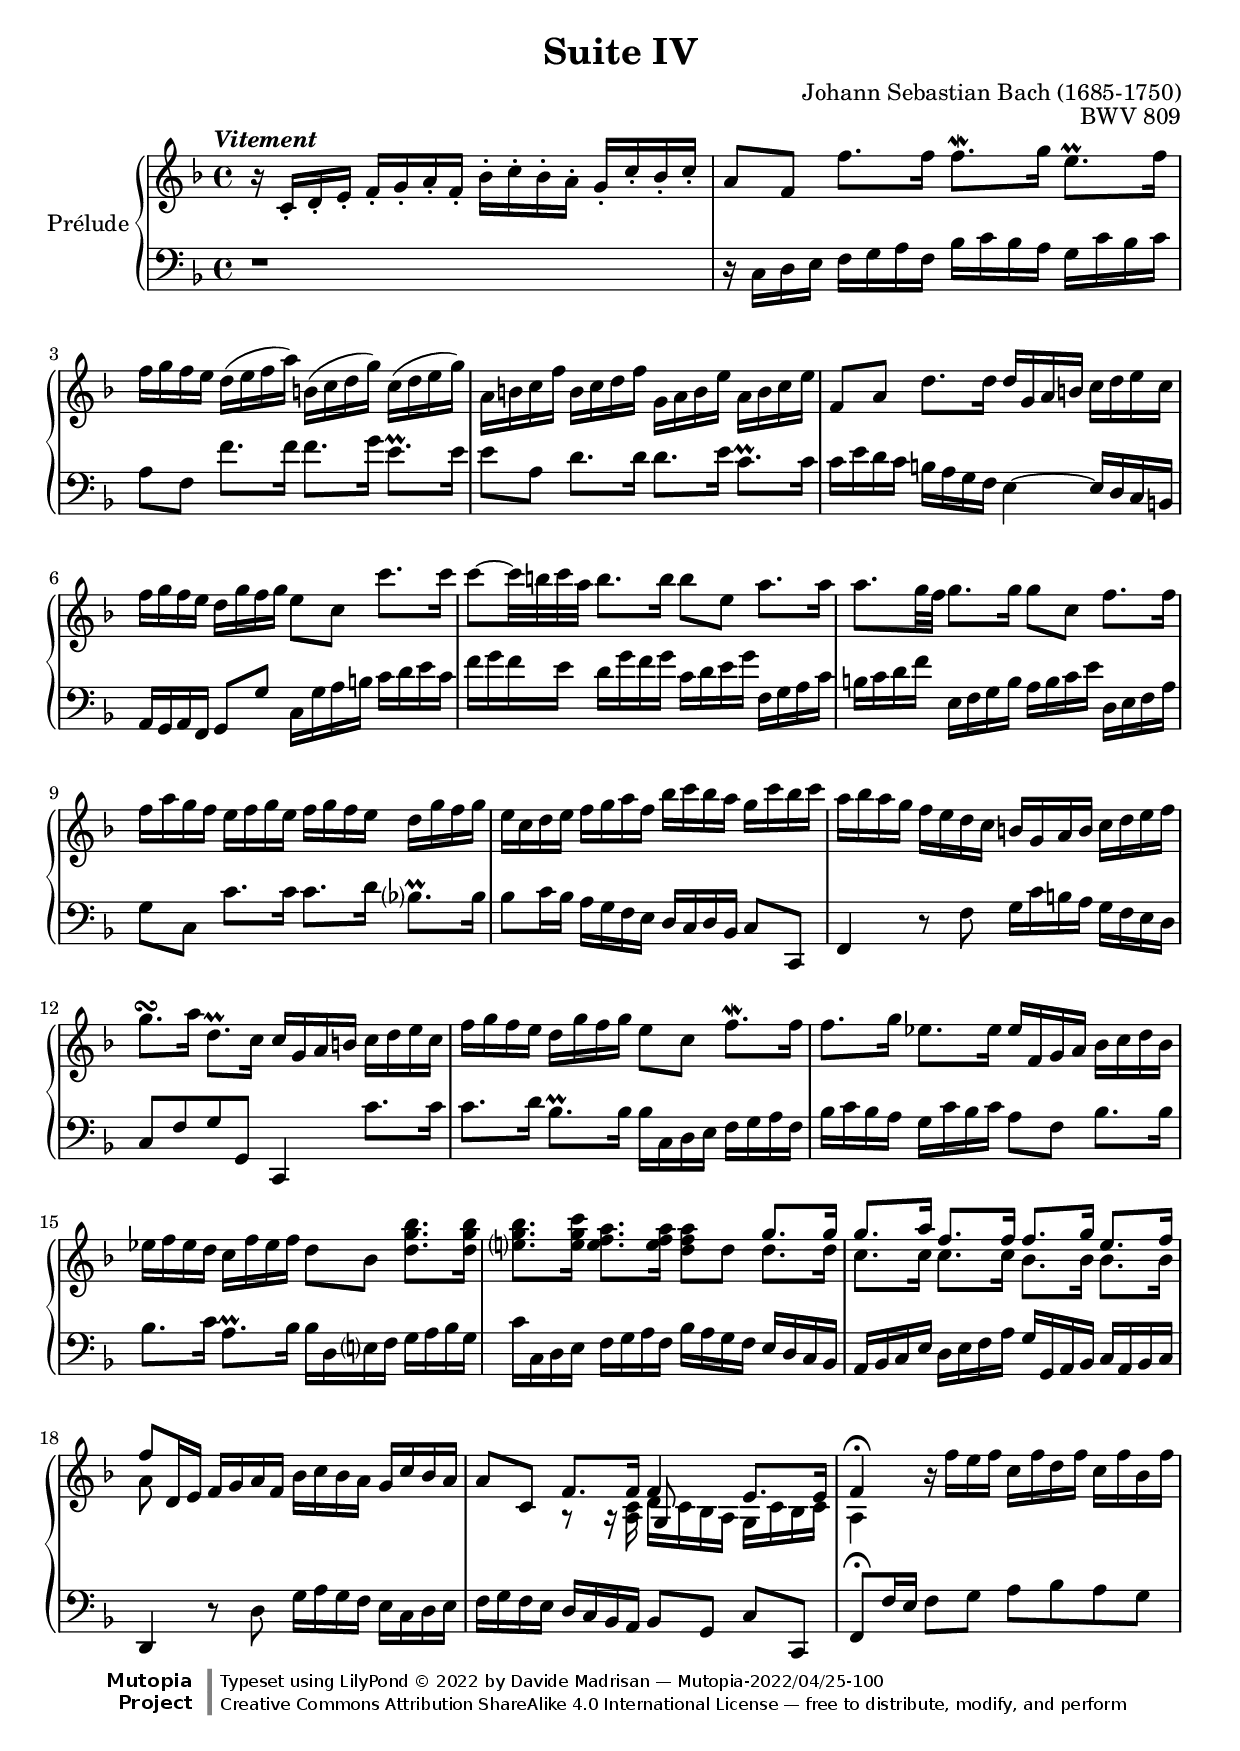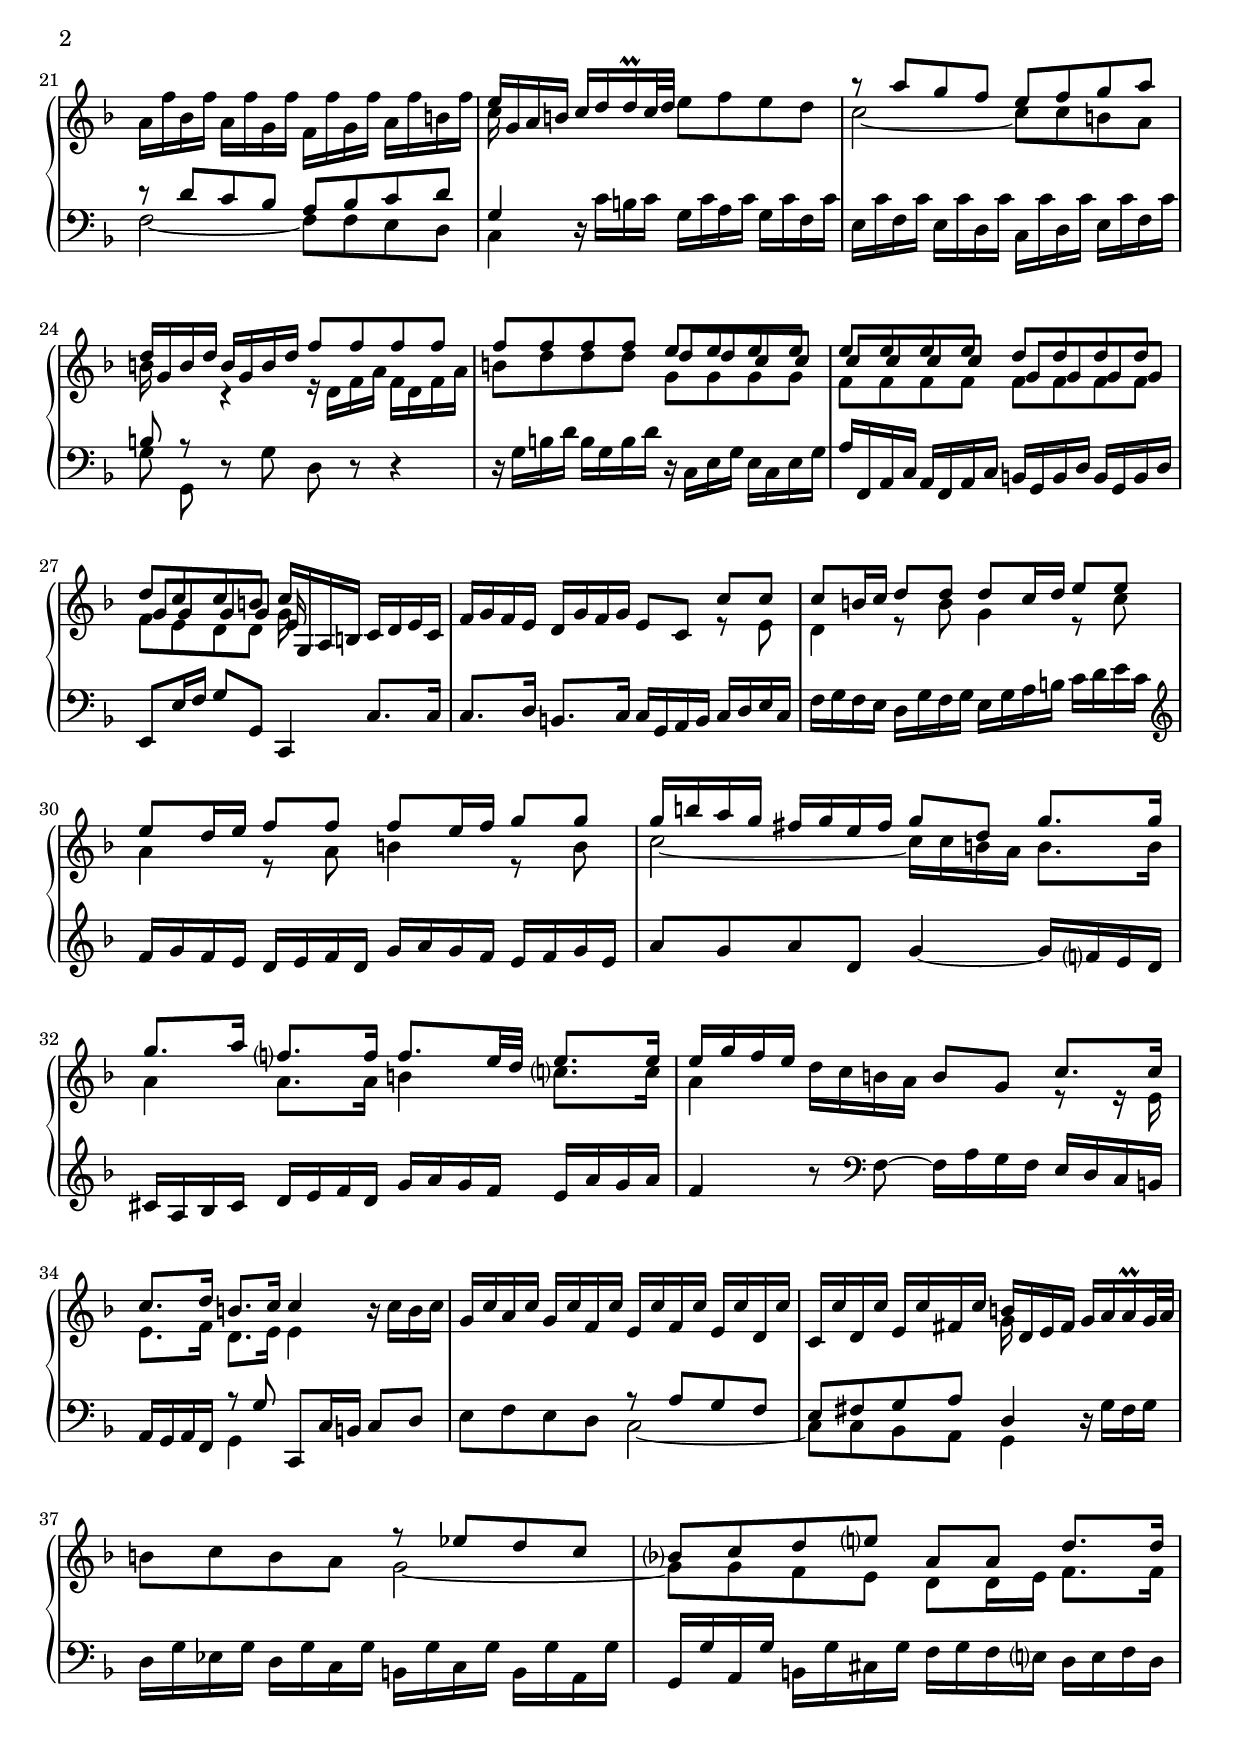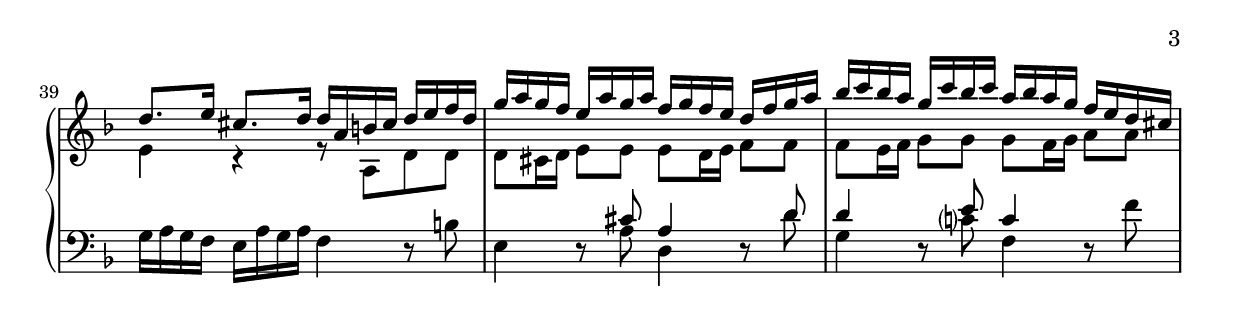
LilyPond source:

\version "2.23.7"

Global = {
   \key f \major
   \time 4/4
}

VoiceI = \relative c' {
   \tempo \markup { \italic Vitement }
   | r16 c-. d-. e-.  f-. g-. a-. f-.  bes-. c-. bes-. a-.  g-. c-. bes-. c-.
   | a8[f]  f'8.[f16]  f8.\mordent[g16]  e8.\prall[f16]
   | f16[g f e]  d([e f a])  b,([c d g])  c,([d e g])
   | a,16 b c f  b, c d f  g, a b e  a, b c e
   %5
   | f,8[a]  d8.[d16]  d16 g, a b  c d e c
   | f16 g f e  d g f g  e8 c  c'8. c16
   | c8~[c32 b c a]  b8.b16  b8 e,  a8. a16
   | a8.[g32 f]  g8.g16  g8 c,  f8.f16
   | f16 a g f  e f g e  f g f e  d g f g
   %10
   | e c d e  f g a f  bes c bes a  g c bes c
   | a bes a g  f e d c  b g a b  c d e f
   | g8.\turn[a16]  d,8.\prall[c16]  c16 g a b  c d e c
   | f g f e  d g f g  e8 c  f8.\mordent[f16]
   | f8.g16  ees8.ees16  ees f, g a  bes c d bes
   %15
   | ees f ees d  c f ees f  d8 bes  <d g bes>8.<d g bes>16
   | <e g bes>8.<e g c>16  <e f a>8.<e f a>16  <d f a>8<d>8 << { g8. g16 } \\ { d8. d16 } >>
   | << { g8. a16 } \\ { c,8. c16 } >>  << { f8. f16 } \\ { c8. c16 } >>  << { f8. g16 } \\ { bes,8. bes16 } >>  << { e8. f16  } \\ {{ bes,8. bes16 }} >>
   | << { f'8 d,16 e } \\ a8 >>  f16 g a f  bes c bes a  g c bes a
   | a8 c,  << { f8. f16 } \\ { r8 r16 <c a> } >>  << f4 \\ { d16 c bes a } \\ g8 >>  << { e'8.e16 } \\ { g,16 c bes c } >>
   %20
   | << f4\fermata \\ a,4 >>  r16 f'' e f  c f d f  c f bes, f'
   | a, f' bes, f'  a, f' g, f'  f, f' g, f'  a, f' b, f'
   | << { e16 g, a b  c d d\prall c32d } \\ c16 >>  e8 f e d
   | << { r8 a' g f  e8 f g a } \\ { c,2~  c8 c b a } >>
   | << { d16 g, b d } \\ b16>>  << { b g b d } \\ r4 >>  << { f8 f  f f } \\ { r16 d, f a  f d f a } >>
   %25
   | << { f'8 f f f } \\ { b, d d d } >>  << { e e e e } \\ { g, g g g } \\ { d' d c c } >>
   | << { e e e e } \\ { f, f f f } \\ { c' c c c } >>  << { d d d d } \\ { f, f f f } \\ { g g g g } >>
   | << { d' c c b } \\ { f e d d } \\ { g g g g } >>  << { c16 g, a b } \\ { g' } \\ { e } >>  c16 d e c
   | f g f e  d g f g  e8 c  << { c' c } \\ { r8 e, } >>
   | << { c'8 b16 c } \\ d,4 >>  << { d'8 d } \\ { r8 b } >>  << { d8 c16 d } \\ g,4 >>  << { e'8 e } \\ { r8 c } >>
   %30
   | << { e8 d16 e } \\ a,4 >>  << { f'8 f } \\ { r8 a, } >>  << { f'8 e16 f } \\ b,4 >>  << { g'8 g } \\ { r8 b, } >>
   | << { g'16 b a g  fis g e fis } \\ c2~ >>  << { g'8 d } \\ { c16 c b a } >>  << { g'8. g16  } \\ { b,8. b16 } >>
   | << { g'8. a16 } \\ a,4 >>  << { f'8. f16 } \\ { a,8. a16 } >>  << { f'8. e32 d } \\ b!4 >>  << { e8. e16 } \\ { c8. c16 } >>
   | << { e16 g f e } \\ a,4 >>  d16 c b a  b8 g  << { c8. c16 } \\ { r8 r16 e, } >>
   | << { c'8. d16 } \\ { e,8. f16 } >>  << { b8. c16 } \\ { d,8. e16 } >>  << c'4 \\ e,4 >>  r16 c' b c
   %35
   | g16 c a c  g c f, c'  e, c' f, c'  e, c' d, c'
   | c,16 c' d, c'  e, c' fis, c'  << { b d, e fis } \\ g16 >>  g a a\prall g32 a
   | b8 c  b a  << { r8 ees' d c } \\ g2~ >>
   | << { bes8 c  d e! } \\ { g, g  f e } >>  << { a8 a } \\ { d,8 d16 e } >>  << { d'8. d16 } \\ { f,8. f16 } >>
   | << { d'8. e16 } \\ e,4 >>  << { cis'8. d16 } \\ r4 >>  << { d16 a b! cis  d e f d } \\ { r8 a,  d d } >>
   %40
   | << { g'16 a g f  e a g a  f g f e  d f g a } \\ { d,,8 cis16 d  e8 e  e d16 e  f8 f } >>
   | << { bes'16 c bes a  g c bes c  a bes a g  f e d cis } \\ { f,8 e16 f  g8 g  g f16 g  a8 a } >>

% la si do re mi fa sol
%  a b  c  d  e  f  g
}

VoiceII = \relative c {
   | r1
   | r16 c d e  f g a f  bes c bes a  g c bes c
   | a8 f  f'8.[f16]  f8.[g16]  e8.\prall[e16]
   | e8 a,  d8.[d16]  d8.[e16]  c8.\prall[c16]
   %5
   | c16 e d c  b a g f  e4~  e16 d c b
   | a g a f  g8 g'  c,16 g' a b  c d e c
   | f16 g f e  d g f g  c, d e g  f, g a c
   | b c d f  e, f g b  a b c e  d, e f a
   | g8 c,  c'8.c16  c8.d16  bes8.\prall[bes16]
   %10
   | bes8 c16 bes  a g f e  d c d bes  c8 c,
   | f4  r8 f'  g16 c b a  g f e d
   | c8 f  g g,  c,4  c''8.c16
   | c8.d16  bes8.\prall[bes16]  bes16 c, d e  f g a f
   | bes c bes a  g c bes c  a8 f  bes8.bes16
   %15
   | bes8.c16  a8.\prall[bes16]  bes16 d, e f  g a bes g
   | c c, d e  f g a f  bes a g f  e d c bes
   | a bes c e  d e f a  g g, a bes  c a bes c
   | d,4  r8 d'8  g16 a g f  e c d e
   | f g f e  d c bes a  bes8[g]  c[c,]
   %20
   | f8\fermata f'16 e  f8 g  a bes  a g
   | << { r8 d' c bes  a bes c d } \\ { f,2~  f8 f e d } >>
   | << g4 \\ c, >>  r16 c' b c  g c a c  g c f, c'
   | e, c' f, c'  e, c' d, c'  c, c' d, c'  e, c' f, c'
   | << { b8 r } \\ { g g, } >>  r8 g'  d r  r4
   %25
   | r16 g b d  b g b d  r c, e g  e c e g
   | a f, a c  a f a c  b g b d  b g b d
   | e,8 e'16 f  g8 g,  c,4  c'8. c16
   | c8. d16  b8. c16  c g a b  c d e c
   | f g f e  d g f g  e g a b  c d e c
   %30
   | \clef "violin" f g f e  d e f d  g a g f  e f g e
   | a8 g  a d,  g4~  g16 f! e d
   | cis a bes cis  d e f d  g a g f  e a g a
   | f4  r8 \clef "bass" f,~  f16 a g f  e d c b
   | a g a f  << { r8 g' } \\ g,4 >> c,8 c'16 b  c8 d
   %35
   | e8 f  e d  << { r8 a' g f } \\ c2~ >>
   | << { e8 fis g a } \\ { c, c bes a } >>  << d4 \\ g, >>  r16 g' fis g
   | d g ees g  d g c, g'  b, g' c, g'  b, g' a, g'
   | g,16 g' a, g'  b, g' cis, g'  f g f e  d e f d
   | g16 a g f  e a g a  f4  r8 b
   %40
   | e,4  r8 << cis'8 \\ a >>  << a4 \\ d, >>  r8 << d'8 \\ d >>
   | << d4 \\ g, >>  r8 << e'8 \\ c >>  << c4 \\ f, >>  r8 f'

% la si do re mi fa sol
%  a b  c  d  e  f  g
}


\bookpart {
  \header {
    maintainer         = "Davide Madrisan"
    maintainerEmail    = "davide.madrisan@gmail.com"
  }
  \version "2.23.7"

\header {
  composer = "Johann Sebastian Bach (1685-1750)"
  date = "Around 1713 or 1714"

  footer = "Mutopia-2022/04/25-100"

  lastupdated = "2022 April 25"
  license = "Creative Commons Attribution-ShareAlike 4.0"
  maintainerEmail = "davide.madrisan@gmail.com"
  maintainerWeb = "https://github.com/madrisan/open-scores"

  % Extra Mutopia Information
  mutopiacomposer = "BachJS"
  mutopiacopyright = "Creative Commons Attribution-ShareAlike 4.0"
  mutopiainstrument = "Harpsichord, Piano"
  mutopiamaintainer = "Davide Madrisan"
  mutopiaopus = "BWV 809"
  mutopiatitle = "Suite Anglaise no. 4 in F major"

  opus = "BWV 809"
  title = "Suite Anglaise IV"
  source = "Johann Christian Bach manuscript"
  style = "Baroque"

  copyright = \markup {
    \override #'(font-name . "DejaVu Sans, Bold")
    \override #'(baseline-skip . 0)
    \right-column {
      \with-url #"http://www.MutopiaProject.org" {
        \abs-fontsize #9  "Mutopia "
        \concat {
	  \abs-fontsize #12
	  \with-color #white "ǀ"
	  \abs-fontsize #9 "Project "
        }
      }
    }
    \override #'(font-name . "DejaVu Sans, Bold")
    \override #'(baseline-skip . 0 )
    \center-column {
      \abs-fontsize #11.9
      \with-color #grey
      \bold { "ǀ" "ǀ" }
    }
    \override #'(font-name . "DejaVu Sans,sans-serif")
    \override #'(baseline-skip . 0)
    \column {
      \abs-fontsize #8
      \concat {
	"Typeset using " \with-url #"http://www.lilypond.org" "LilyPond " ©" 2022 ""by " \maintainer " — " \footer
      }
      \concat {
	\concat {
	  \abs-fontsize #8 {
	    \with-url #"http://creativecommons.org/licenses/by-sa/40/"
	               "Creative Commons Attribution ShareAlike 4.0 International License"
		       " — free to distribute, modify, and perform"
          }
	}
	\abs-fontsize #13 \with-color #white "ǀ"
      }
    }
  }
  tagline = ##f
}

  \header { title = "Suite IV" }

  \score {
    \new PianoStaff \with { instrumentName = "Prélude" }
    <<
      \accidentalStyle Score.piano-cautionary
      \new Staff {
        \Global
        \VoiceI
      }
      \new Staff {
        \Global
        \clef bass
        \VoiceII
      }
    >>
    \layout { }
    \midi {
      \tempo 4 = 100
    }
  }
}
